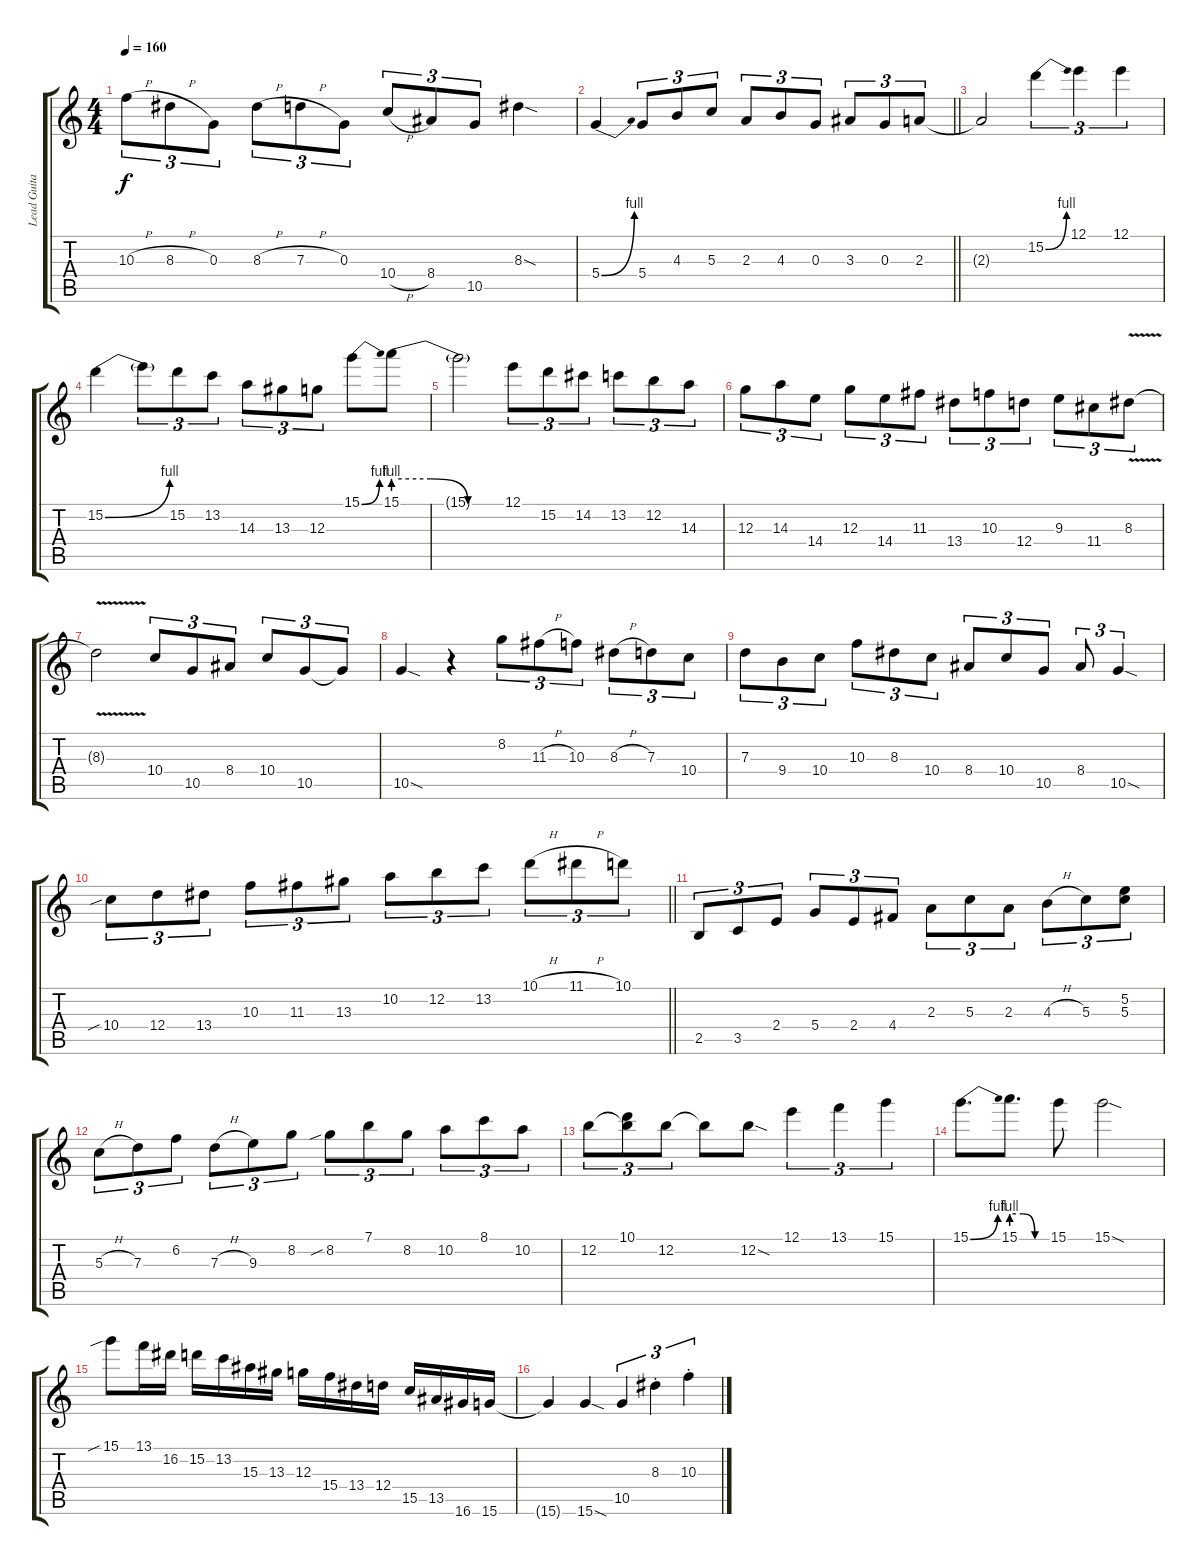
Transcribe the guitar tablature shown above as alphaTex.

\track ("Lead Guitar" "Lead Guita") {instrument distortionguitar}
\staff {score tabs}
\tuning (E4 B3 G3 D3 A2 E2) {hide}
\ts (4 4)
\tempo 160
\clef g2
\ks c
10.3{h}.8{tu (3 2) dy f} 8.3{h}.8{tu (3 2)} 0.3.8{tu (3 2)} 8.3{h}.8{tu (3 2)} 7.3{h}.8{tu (3 2)} 0.3.8{tu (3 2)} 10.4{h}.8{tu (3 2)} 8.4.8{tu (3 2)} 10.5.8{tu (3 2)} 8.3{sod}.4 |
\barLineRight lightlight
5.4{be (bend 0 0 60 4)}.4 5.4.8{tu (3 2)} 4.3.8{tu (3 2)} 5.3.8{tu (3 2)} 2.3.8{tu (3 2)} 4.3.8{tu (3 2)} 0.3.8{tu (3 2)} 3.3.8{tu (3 2)} 0.3.8{tu (3 2)} 2.3.8{tu (3 2)} |
2.3{t}.2 15.2{be (bend 0 0 60 4)}.4{tu (3 2)} 12.1.4{tu (3 2)} 12.1.4{tu (3 2)} |
15.2{be (bend 0 0 60 4)}.4 15.2{t}.8{tu (3 2)} 15.2.8{tu (3 2)} 13.2.8{tu (3 2)} 14.3.8{tu (3 2)} 13.3.8{tu (3 2)} 12.3.8{tu (3 2)} 15.1{be (bend 0 0 60 4)}.8 15.1{be (custom 0 4 20 4 40 0 60 0)}.8 |
15.1{t}.2 12.1.8{tu (3 2)} 15.2.8{tu (3 2)} 14.2.8{tu (3 2)} 13.2.8{tu (3 2)} 12.2.8{tu (3 2)} 14.3.8{tu (3 2)} |
12.3.8{tu (3 2)} 14.3.8{tu (3 2)} 14.4.8{tu (3 2)} 12.3.8{tu (3 2)} 14.4.8{tu (3 2)} 11.3.8{tu (3 2)} 13.4.8{tu (3 2)} 10.3.8{tu (3 2)} 12.4.8{tu (3 2)} 9.3.8{tu (3 2)} 11.4.8{tu (3 2)} 8.3{v}.8{tu (3 2)} |
8.3{t}.2 10.4.8{tu (3 2)} 10.5.8{tu (3 2)} 8.4.8{tu (3 2)} 10.4.8{tu (3 2)} 10.5.8{tu (3 2)} 10.5{t}.8{tu (3 2)} |
10.5{sod}.4 r.4 8.2.8{tu (3 2)} 11.3{h}.8{tu (3 2)} 10.3.8{tu (3 2)} 8.3{h}.8{tu (3 2)} 7.3.8{tu (3 2)} 10.4.8{tu (3 2)} |
7.3.8{tu (3 2)} 9.4.8{tu (3 2)} 10.4.8{tu (3 2)} 10.3.8{tu (3 2)} 8.3.8{tu (3 2)} 10.4.8{tu (3 2)} 8.4.8{tu (3 2)} 10.4.8{tu (3 2)} 10.5.8{tu (3 2)} 8.4.8{tu (3 2)} 10.5{sod}.4{tu (3 2)} |
\barLineRight lightlight
10.4{sib}.8{tu (3 2)} 12.4.8{tu (3 2)} 13.4.8{tu (3 2)} 10.3.8{tu (3 2)} 11.3.8{tu (3 2)} 13.3.8{tu (3 2)} 10.2.8{tu (3 2)} 12.2.8{tu (3 2)} 13.2.8{tu (3 2)} 10.1{h}.8{tu (3 2)} 11.1{h}.8{tu (3 2)} 10.1.8{tu (3 2)} |
2.5.8{tu (3 2)} 3.5.8{tu (3 2)} 2.4.8{tu (3 2)} 5.4.8{tu (3 2)} 2.4.8{tu (3 2)} 4.4.8{tu (3 2)} 2.3.8{tu (3 2)} 5.3.8{tu (3 2)} 2.3.8{tu (3 2)} 4.3{h}.8{tu (3 2)} 5.3.8{tu (3 2)} (5.2 5.3).8{tu (3 2)} |
5.3{h}.8{tu (3 2)} 7.3.8{tu (3 2)} 6.2.8{tu (3 2)} 7.3{h}.8{tu (3 2)} 9.3.8{tu (3 2)} 8.2.8{tu (3 2)} 8.2{sib}.8{tu (3 2)} 7.1.8{tu (3 2)} 8.2.8{tu (3 2)} 10.2.8{tu (3 2)} 8.1.8{tu (3 2)} 10.2.8{tu (3 2)} |
12.2.8{tu (3 2)} (10.1 12.2{t}).8{tu (3 2)} 12.2.8{tu (3 2)} 12.2{t}.8 12.2{sod}.8 12.1.4{tu (3 2)} 13.1.4{tu (3 2)} 15.1.4{tu (3 2)} |
15.1{be (bend 0 0 60 4)}.8{d} 15.1{be (custom 0 4 20 4 40 0 60 0)}.8{d} 15.1.8 15.1{sod}.2 |
15.1{sib}.8 13.1.16 16.2.16 15.2.16 13.2.16 15.3.16 13.3.16 12.3.16 15.4.16 13.4.16 12.4.16 15.5.16 13.5.16 16.6.16 15.6.16 |
15.6{t}.4 15.6{sod}.4 10.5.4{tu (3 2)} 8.3{st}.4{tu (3 2)} 10.3{st}.4{tu (3 2)}
